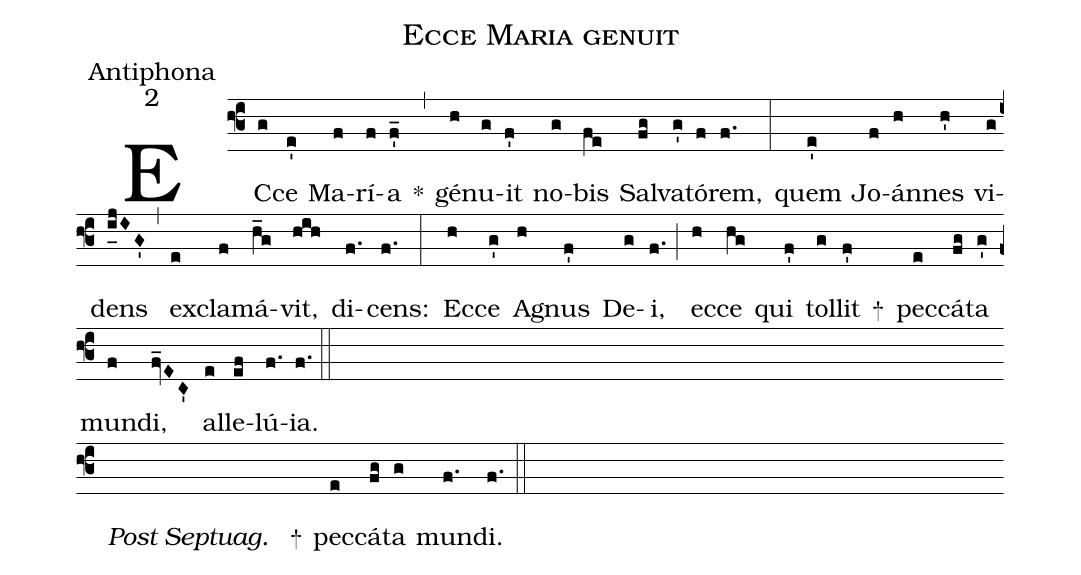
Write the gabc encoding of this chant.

name:Ecce Maria genuit;
office-part:Antiphona;
mode:2;
%%
(f3) EC(g)ce(e') Ma(f)rí(f)a(f'_) *(,) gé(h)nu(g)it(f') no(g)bis(fe) Sal(fg)va(g')tó(f)rem,(f.) (:) quem(e') Jo(f)án(h)nes(h') vi(g)dens(i_[uh:l]jIG') (,) ex(e)cla(f)má(h_g)vit,(hih) di(f.)cens:(f.) (:) Ec(h)ce(g') A(h)gnus(f') De(g)i,(f.) (;) ec(h)ce(hg) qui(f') tol(g)lit(f') +() pec(e)cá(fg)ta(g') mun(f)di,(fv_EC') al(e)le(ef)lú(f.){ia}.(f.) (::) (Z-) <i>Post Septuag.</i>() +() pec(e)cá(fg)ta(g) mun(f.)di.(f.) (::)

%<eu>E(h) u(h) o(h) u(g) a(e) e.</eu>(f.) (::)
